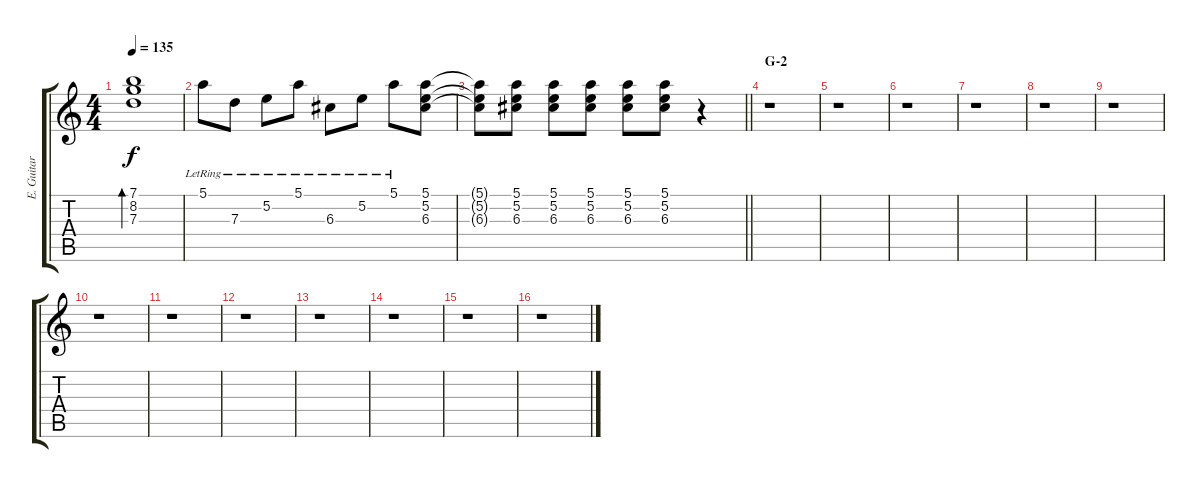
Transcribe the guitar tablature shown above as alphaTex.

\track ("E. Guitar I" "E. Guitar ") {instrument electricguitarclean}
\staff {score tabs}
\tuning (E4 B3 G3 D3 A2 E2) {hide}
\ts (4 4)
\tempo 135
\clef g2
\ks c
(7.1 8.2 7.3).1{bd 120 dy f} |
5.1{lr}.8 7.3{lr}.8 5.2{lr}.8 5.1{lr}.8 6.3{lr}.8 5.2{lr}.8 5.1{lr}.8 (5.1 5.2 6.3).8 |
\barLineRight lightlight
(5.1{t} 5.2{t} 6.3{t}).8 (5.1 5.2 6.3).8 (5.1 5.2 6.3).8 (5.1 5.2 6.3).8 (5.1 5.2 6.3).8 (5.1 5.2 6.3).8 r.4 |
\section ("" "G-2")
r.1 |
r.1 |
r.1 |
r.1 |
r.1 |
r.1 |
r.1 |
r.1 |
r.1 |
r.1 |
r.1 |
r.1 |
r.1
